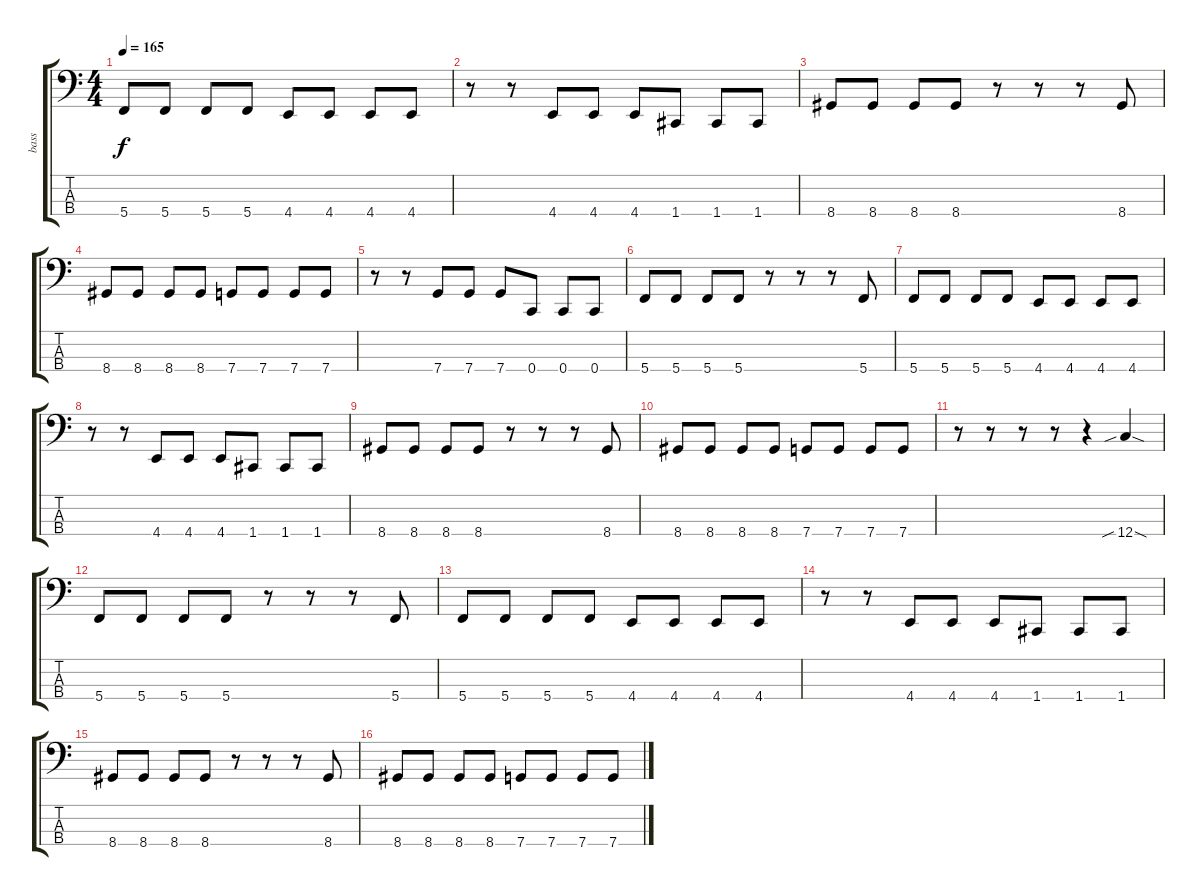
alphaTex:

\track ("bass" "bass") {instrument electricbasspick}
\staff {score tabs}
\tuning (F2 C2 G1 C1) {hide}
\ts (4 4)
\tempo 165
\clef f4
\ks c
5.4.8{dy f} 5.4.8 5.4.8 5.4.8 4.4.8 4.4.8 4.4.8 4.4.8 |
r.8 r.8 4.4.8 4.4.8 4.4.8 1.4.8 1.4.8 1.4.8 |
8.4.8 8.4.8 8.4.8 8.4.8 r.8 r.8 r.8 8.4.8 |
8.4.8 8.4.8 8.4.8 8.4.8 7.4.8 7.4.8 7.4.8 7.4.8 |
r.8 r.8 7.4.8 7.4.8 7.4.8 0.4.8 0.4.8 0.4.8 |
5.4.8 5.4.8 5.4.8 5.4.8 r.8 r.8 r.8 5.4.8 |
5.4.8 5.4.8 5.4.8 5.4.8 4.4.8 4.4.8 4.4.8 4.4.8 |
r.8 r.8 4.4.8 4.4.8 4.4.8 1.4.8 1.4.8 1.4.8 |
8.4.8 8.4.8 8.4.8 8.4.8 r.8 r.8 r.8 8.4.8 |
8.4.8 8.4.8 8.4.8 8.4.8 7.4.8 7.4.8 7.4.8 7.4.8 |
r.8 r.8 r.8 r.8 r.4 12.4{sib sod}.4 |
5.4.8 5.4.8 5.4.8 5.4.8 r.8 r.8 r.8 5.4.8 |
5.4.8 5.4.8 5.4.8 5.4.8 4.4.8 4.4.8 4.4.8 4.4.8 |
r.8 r.8 4.4.8 4.4.8 4.4.8 1.4.8 1.4.8 1.4.8 |
8.4.8 8.4.8 8.4.8 8.4.8 r.8 r.8 r.8 8.4.8 |
8.4.8 8.4.8 8.4.8 8.4.8 7.4.8 7.4.8 7.4.8 7.4.8
